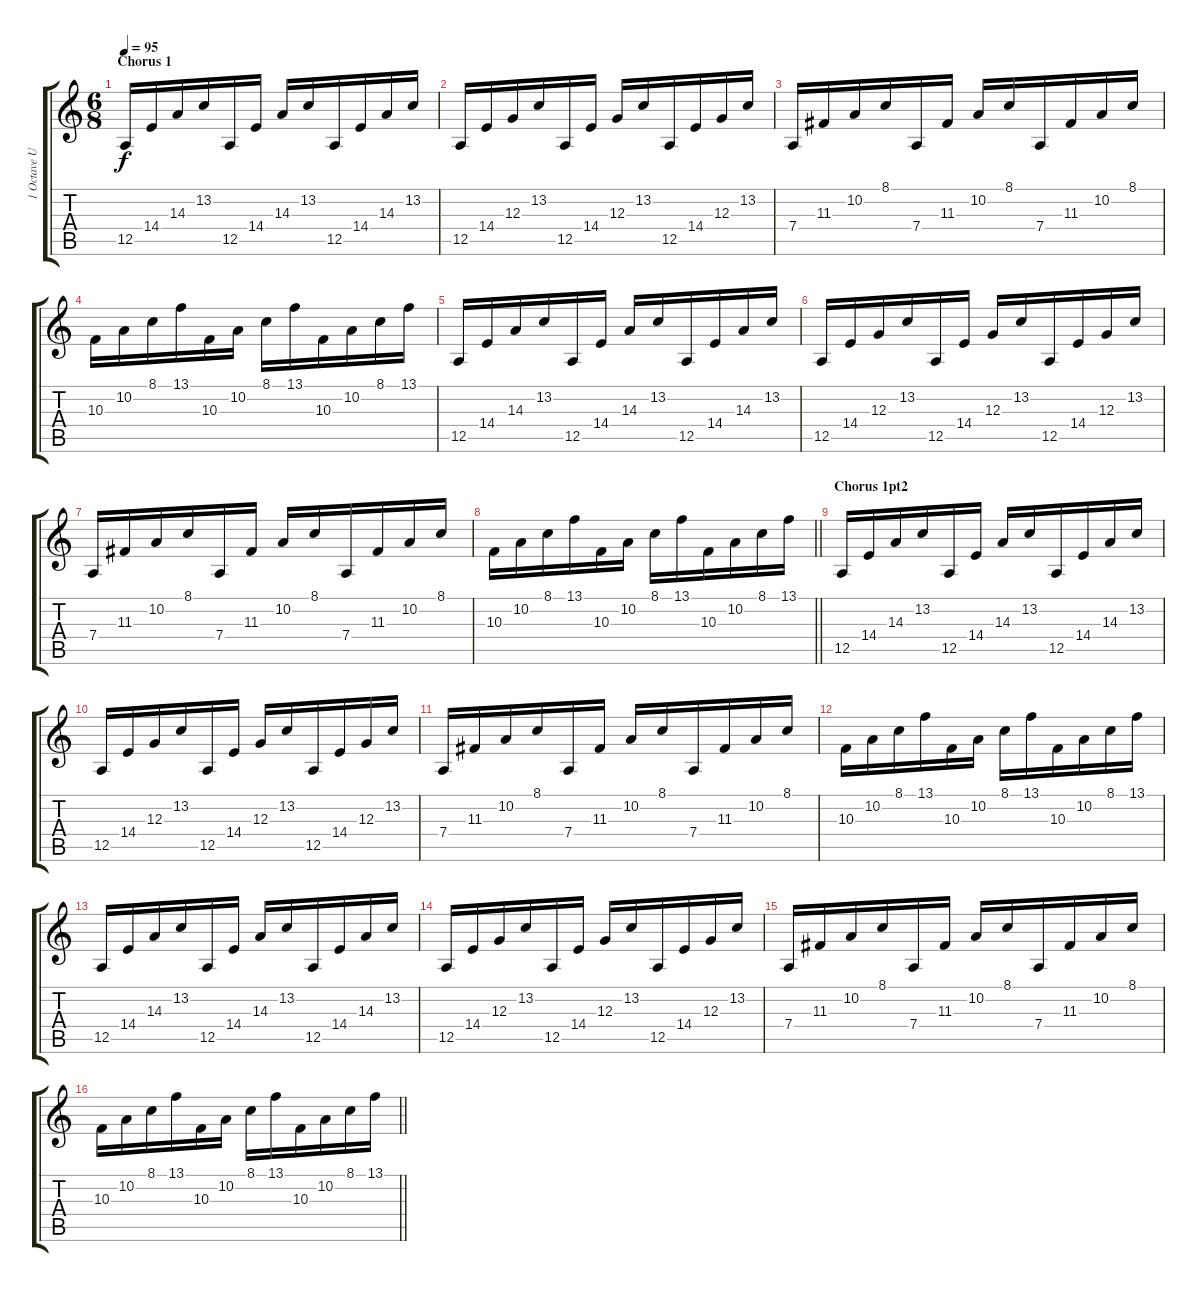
\track ("1 Octave Up Ignore Me" "1 Octave U") {instrument stringensemble1}
\staff {score tabs}
\tuning (E4 B3 G3 D3 A2 E2) {hide}
\ts (6 8)
\section ("" "Chorus 1")
\tempo 95
\clef g2
\ks c
12.5.16{dy f} 14.4.16 14.3.16 13.2.16 12.5.16 14.4.16 14.3.16 13.2.16 12.5.16 14.4.16 14.3.16 13.2.16 |
12.5.16 14.4.16 12.3.16 13.2.16 12.5.16 14.4.16 12.3.16 13.2.16 12.5.16 14.4.16 12.3.16 13.2.16 |
7.4.16 11.3.16 10.2.16 8.1.16 7.4.16 11.3.16 10.2.16 8.1.16 7.4.16 11.3.16 10.2.16 8.1.16 |
10.3.16 10.2.16 8.1.16 13.1.16 10.3.16 10.2.16 8.1.16 13.1.16 10.3.16 10.2.16 8.1.16 13.1.16 |
12.5.16 14.4.16 14.3.16 13.2.16 12.5.16 14.4.16 14.3.16 13.2.16 12.5.16 14.4.16 14.3.16 13.2.16 |
12.5.16 14.4.16 12.3.16 13.2.16 12.5.16 14.4.16 12.3.16 13.2.16 12.5.16 14.4.16 12.3.16 13.2.16 |
7.4.16 11.3.16 10.2.16 8.1.16 7.4.16 11.3.16 10.2.16 8.1.16 7.4.16 11.3.16 10.2.16 8.1.16 |
\barLineRight lightlight
10.3.16 10.2.16 8.1.16 13.1.16 10.3.16 10.2.16 8.1.16 13.1.16 10.3.16 10.2.16 8.1.16 13.1.16 |
\section ("" "Chorus 1pt2")
12.5.16 14.4.16 14.3.16 13.2.16 12.5.16 14.4.16 14.3.16 13.2.16 12.5.16 14.4.16 14.3.16 13.2.16 |
12.5.16 14.4.16 12.3.16 13.2.16 12.5.16 14.4.16 12.3.16 13.2.16 12.5.16 14.4.16 12.3.16 13.2.16 |
7.4.16 11.3.16 10.2.16 8.1.16 7.4.16 11.3.16 10.2.16 8.1.16 7.4.16 11.3.16 10.2.16 8.1.16 |
10.3.16 10.2.16 8.1.16 13.1.16 10.3.16 10.2.16 8.1.16 13.1.16 10.3.16 10.2.16 8.1.16 13.1.16 |
12.5.16 14.4.16 14.3.16 13.2.16 12.5.16 14.4.16 14.3.16 13.2.16 12.5.16 14.4.16 14.3.16 13.2.16 |
12.5.16 14.4.16 12.3.16 13.2.16 12.5.16 14.4.16 12.3.16 13.2.16 12.5.16 14.4.16 12.3.16 13.2.16 |
7.4.16 11.3.16 10.2.16 8.1.16 7.4.16 11.3.16 10.2.16 8.1.16 7.4.16 11.3.16 10.2.16 8.1.16 |
\barLineRight lightlight
10.3.16 10.2.16 8.1.16 13.1.16 10.3.16 10.2.16 8.1.16 13.1.16 10.3.16 10.2.16 8.1.16 13.1.16
